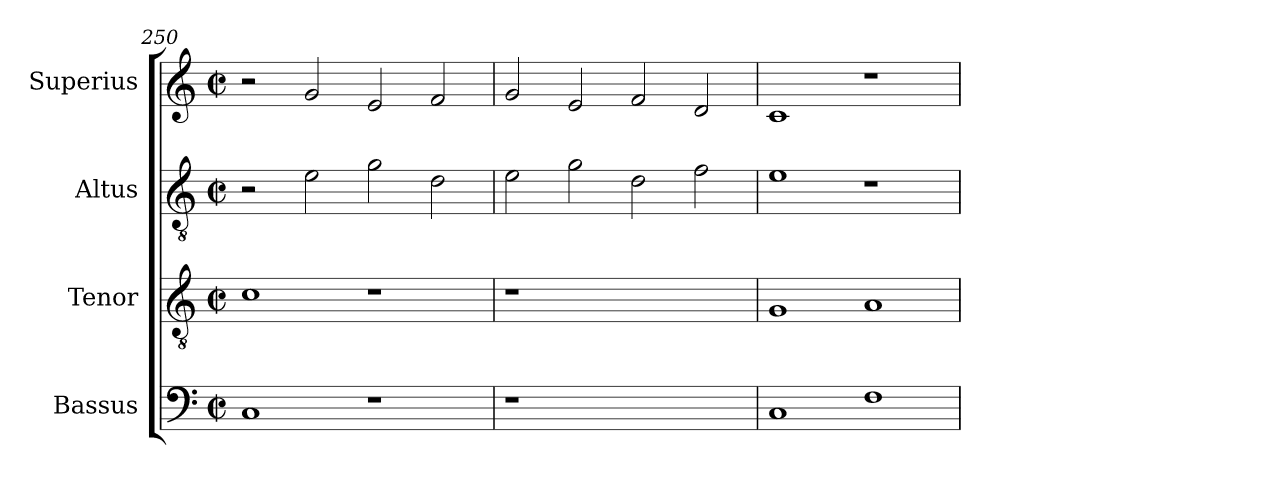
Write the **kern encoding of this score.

**kern	**kern	**kern	**kern
*part4	*part3	*part2	*part1
*staff4	*staff3	*staff2	*staff1
*I"Bassus	*I"Tenor	*I"Altus	*I"Superius
*I'B.	*I'T.	*I'A.	*I'S.
*clefF4	*clefGv2	*clefGv2	*clefG2
*	*ITrd7c12	*ITrd7c12	*
*k[]	*k[]	*k[]	*k[]
*C:	*C:	*C:	*C:
*M2/2	*M2/2	*M2/2	*M2/2
*met(c|)	*met(c|)	*met(c|)	*met(c|)
=250	=250	=250	=250
1Ci	1Ci	2r	2r
.	.	2Ei\	2gi/
1r	1r	2Gi\	2ei/
.	.	2Di\	2fi/
=251	=251	=251	=251
!LO:N:vis=1	!LO:N:vis=1	!	!
1r	1r	2Ei\	2gi/
.	.	2Gi\	2ei/
1ryy	1ryy	2Di\	2fi/
.	.	2Fi\	2di/
=252	=252	=252	=252
1Ci	1GGi	1Ei	1ci
1Fi	1AAi	1r	1r
=	=	=	=
*-	*-	*-	*-
